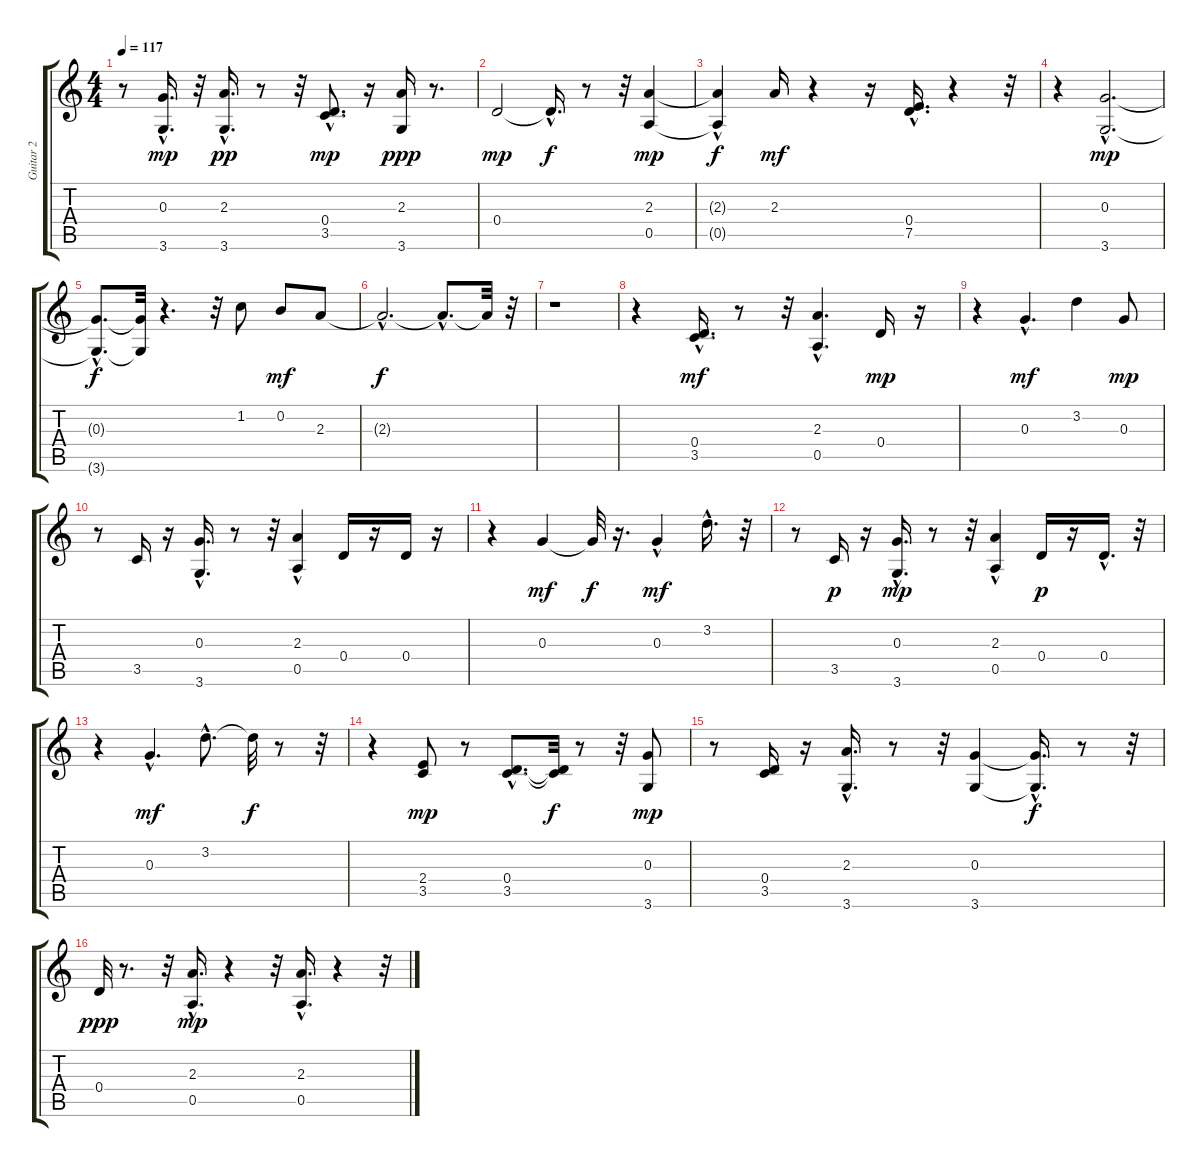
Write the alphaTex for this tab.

\track ("Guitar 2" "Guitar 2") {instrument distortionguitar}
\staff {score tabs}
\tuning (E4 B3 G3 D3 A2 E2) {hide}
\ts (4 4)
\tempo 117
\clef g2
\ks c
r.8{dy mp} (0.3{hac} 3.6).16{d} r.32 (2.3{hac} 3.6).16{d dy pp} r.8 r.32 (0.4{hac} 3.5{hac}).8{d dy mp} r.16 (2.3 3.6).16{dy ppp} r.8{d} |
0.4.2{dy mp} 0.4{hac t}.16{d dy f} r.8 r.32 (2.3 0.5).4{dy mp} |
(2.3{hac t} 0.5{t}).4{dy f} 2.3.16{dy mf} r.4 r.16 (0.4{hac} 7.5).16{d} r.4 r.32 |
r.4 (0.3{hac} 3.6{hac}).2{d dy mp} |
(0.3{hac t} 3.6{hac t}).8{d dy f} (0.3{t} 3.6{t}).32 r.4{d} r.32 1.2.8 0.2.8{dy mf} 2.3.8 |
2.3{hac t}.2{d dy f} 2.3{hac t}.8{d} 2.3{t}.32 r.32 |
r.1 |
r.4 (0.4{hac} 3.5{hac}).16{d dy mf} r.8 r.32 (2.3{hac} 0.5).4{d} 0.4.16{dy mp} r.16 |
r.4 0.3{hac}.4{d dy mf} 3.2.4 0.3.8{dy mp} |
r.8 3.5.16 r.16 (0.3{hac} 3.6{hac}).16{d} r.8 r.32 (2.3 0.5{hac}).4 0.4.16 r.16 0.4.16 r.16 |
r.4 0.3.4{dy mf} 0.3{t}.32{dy f} r.16{d} 0.3{hac}.4{dy mf} 3.2{hac}.16{d} r.32 |
r.8 3.5.16{dy p} r.16 (0.3{hac} 3.6{hac}).16{d dy mp} r.8 r.32 (2.3{hac} 0.5{hac}).4 0.4.16{dy p} r.16 0.4{hac}.16{d} r.32 |
r.4 0.3{hac}.4{d dy mf} 3.2{hac}.8{d} 3.2{t}.32{dy f} r.8 r.32 |
r.4 (2.4 3.5).8{dy mp} r.8 (0.4{hac} 3.5{hac}).8{d} (0.4{t} 3.5{t}).32{dy f} r.8 r.32 (0.3 3.6).8{dy mp} |
r.8 (0.4 3.5).16 r.16 (2.3{hac} 3.6{hac}).16{d} r.8 r.32 (0.3 3.6).4 (0.3{hac t} 3.6{t}).16{d dy f} r.8 r.32 |
0.4.32{dy ppp} r.8{d} r.32 (2.3{hac} 0.5{hac}).16{d dy mp} r.4 r.32 (2.3{hac} 0.5{hac}).16{d} r.4 r.32
